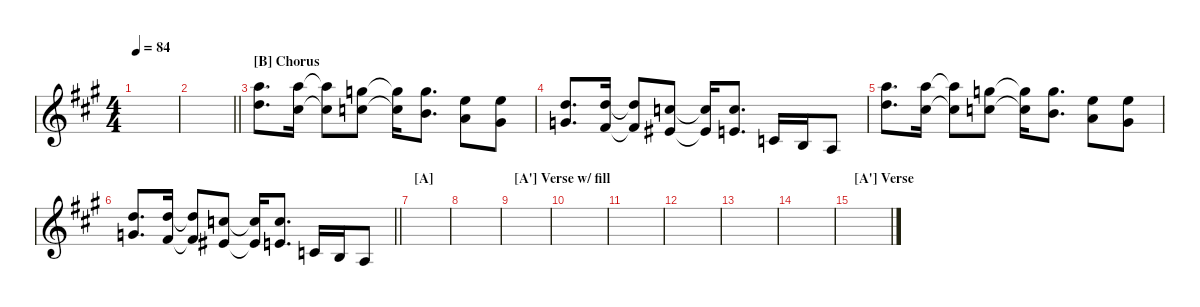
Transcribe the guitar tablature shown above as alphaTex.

\hideDynamics
\bracketExtendMode nobrackets
\singleTrackTrackNamePolicy hidden
\multiTrackTrackNamePolicy hidden
\otherSystemsTrackNameOrientation horizontal
\track ("French Horn" "F-Horn") {instrument frenchhorn}
\staff {score}
\tuning (E4 B3 G3 D3 A2 E2)
\displaytranspose 7
\ts (4 4)
\tempo 84
\clef g2
\scale
0.25
\ks a
|
\scale
0.25
\barLineRight lightlight
|
\section ("B" "Chorus")
\scale
0.25 (12.3{acc forcenatural} 15.2{acc forcenatural}).8{d beam Down} (7.2{acc #} 10.1{acc forcenatural}).16{beam Down} (7.2{t acc #} 10.1{t acc forcenatural}).8{beam Down} (10.3{acc forcenatural} 13.2{acc forcenatural}).8{beam Down} (10.3{t acc forcenatural} 13.2{t acc forcenatural}).16{beam Down} (17.3{acc forcenatural} 14.4{acc forcenatural}).8{d beam Down} (7.3{acc forcenatural} 10.2{acc forcenatural}).8{beam Down} (2.2{acc #} 5.1{acc forcenatural}).8{beam Down} |
\scale
0.25 (8.2{acc forcenatural} 5.3{acc forcenatural}).8{d beam Up} (3.1{acc forcenatural} 0.2{acc #}).16{beam Up} (3.1{t acc forcenatural} 0.2{t acc #}).8{beam Up} (6.2{acc forcenatural} 3.3{acc #}).8{beam Up} (6.2{t acc forcenatural} 3.3{t acc #}).16{beam Up} (10.3{acc forcenatural} 7.4{acc forcenatural}).8{d beam Up} 3.4{acc forcenatural}.16{beam Up} 2.4{acc forcenatural}.16{beam Up} 0.4{acc forcenatural}.8{beam Up} |
\scale
0.25 (12.3{acc forcenatural} 15.2{acc forcenatural}).8{d beam Down} (7.2{acc #} 10.1{acc forcenatural}).16{beam Down} (7.2{t acc #} 10.1{t acc forcenatural}).8{beam Down} (10.3{acc forcenatural} 13.2{acc forcenatural}).8{beam Down} (10.3{t acc forcenatural} 13.2{t acc forcenatural}).16{beam Down} (17.3{acc forcenatural} 14.4{acc forcenatural}).8{d beam Down} (7.3{acc forcenatural} 10.2{acc forcenatural}).8{beam Down} (2.2{acc #} 5.1{acc forcenatural}).8{beam Down} |
\scale
0.25
\barLineRight lightlight
(8.2{acc forcenatural} 5.3{acc forcenatural}).8{d beam Up} (3.1{acc forcenatural} 0.2{acc #}).16{beam Up} (3.1{t acc forcenatural} 0.2{t acc #}).8{beam Up} (6.2{acc forcenatural} 3.3{acc #}).8{beam Up} (6.2{t acc forcenatural} 3.3{t acc #}).16{beam Up} (10.3{acc forcenatural} 7.4{acc forcenatural}).8{d beam Up} 3.4{acc forcenatural}.16{beam Up} 2.4{acc forcenatural}.16{beam Up} 0.4{acc forcenatural}.8{beam Up} |
\section ("A" "")
\scale
0.25 |
\scale
0.25 |
\section ("A'" "Verse w/ fill")
\scale
0.25 |
\scale
0.25 |
\scale
0.25 |
\scale
0.25 |
\scale
0.25 |
\scale
0.25 |
\section ("A'" "Verse")
\scale
0.25 |
\scale
0.25
